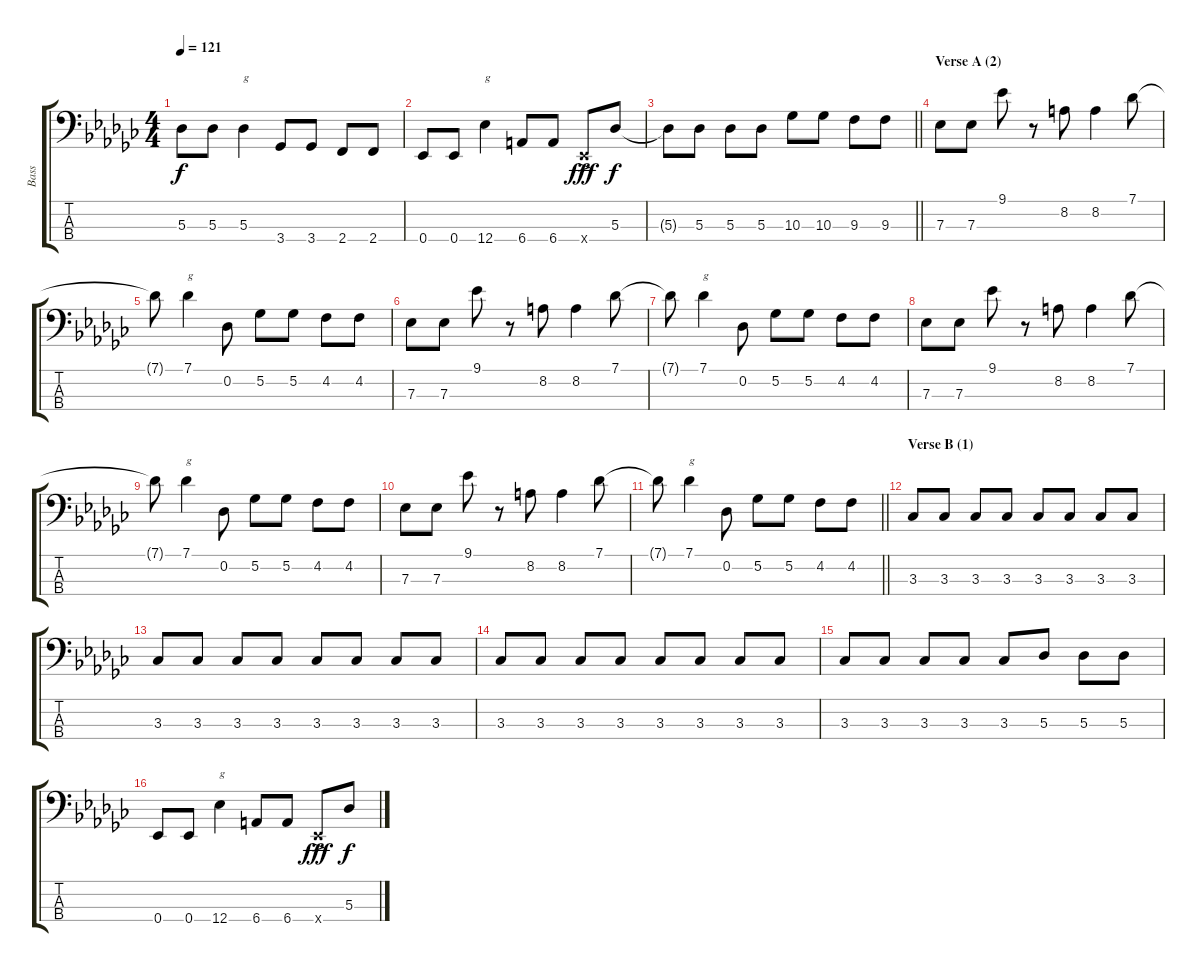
\track ("Bass" "Bass") {instrument electricbasspick}
\staff {score tabs}
\tuning (Gb2 Db2 Ab1 Eb1) {hide}
\ts (4 4)
\tempo 121
\clef f4
\ks ebminor
5.3{t}.8{dy f} 5.3.8 5.3.4{txt "g"} 3.4.8 3.4.8 2.4.8 2.4.8 |
0.4.8 0.4.8 12.4.4{txt "g"} 6.4.8 6.4.8 0.4{ac x}.8{dy fff} 5.3.8{dy f} |
\barLineRight lightlight
5.3{t}.8 5.3.8 5.3.8 5.3.8 10.3.8 10.3.8 9.3.8 9.3.8 |
\section ("" "Verse A (2)")
7.3.8 7.3.8 9.1.8 r.8 8.2.8 8.2.4 7.1.8 |
7.1{t}.8 7.1.4{txt "g"} 0.2.8 5.2.8 5.2.8 4.2.8 4.2.8 |
7.3.8 7.3.8 9.1.8 r.8 8.2.8 8.2.4 7.1.8 |
7.1{t}.8 7.1.4{txt "g"} 0.2.8 5.2.8 5.2.8 4.2.8 4.2.8 |
7.3.8 7.3.8 9.1.8 r.8 8.2.8 8.2.4 7.1.8 |
7.1{t}.8 7.1.4{txt "g"} 0.2.8 5.2.8 5.2.8 4.2.8 4.2.8 |
7.3.8 7.3.8 9.1.8 r.8 8.2.8 8.2.4 7.1.8 |
\barLineRight lightlight
7.1{t}.8 7.1.4{txt "g"} 0.2.8 5.2.8 5.2.8 4.2.8 4.2.8 |
\section ("" "Verse B (1)")
3.3.8 3.3.8 3.3.8 3.3.8 3.3.8 3.3.8 3.3.8 3.3.8 |
3.3.8 3.3.8 3.3.8 3.3.8 3.3.8 3.3.8 3.3.8 3.3.8 |
3.3.8 3.3.8 3.3.8 3.3.8 3.3.8 3.3.8 3.3.8 3.3.8 |
3.3.8 3.3.8 3.3.8 3.3.8 3.3.8 5.3.8 5.3.8 5.3.8 |
0.4.8 0.4.8 12.4.4{txt "g"} 6.4.8 6.4.8 0.4{ac x}.8{dy fff} 5.3.8{dy f}
